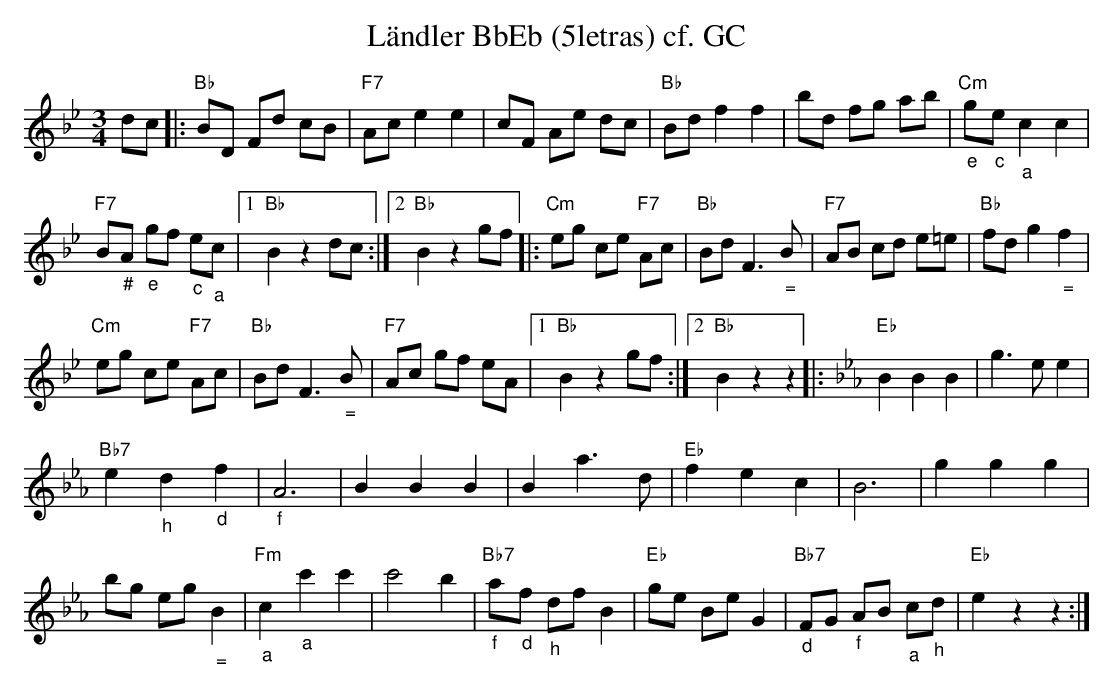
X:1
T:L\"andler BbEb (5letras) cf. GC
M:3/4
L:1/8
K:Bbmaj%%MIDI gchordon
dc |: "Bb"BD Fd cB | "F7"Ac e2e2 | cF Ae dc | "Bb"Bdf2f2 | bd fg ab | "Cm""_e"g"_c"e"_a"c2c2 |
"F7"B"_#"A "_e"gf "_c"e"_a"c |1 "Bb"B2z2dc :|2 "Bb"B2z2gf |: "Cm"eg ce "F7"Ac | "Bb"BdF3"_ ="B | "F7"AB cd e=e | "Bb"fdg2"_ ="f2 |
"Cm"eg ce "F7"Ac | "Bb"BdF3"_ ="B | "F7"Ac gf eA |1 "Bb"B2z2gf :|2 "Bb"B2z2z2 |: [K:Ebmaj] [L:1/4] "Eb"BBB | g>ee |
"Bb7"e"_h"d"_d"f | "_f"A3 | BBB | Ba>d | "Eb"fec | B3 | ggg |
b/2g/2 e/2g/2 "_ ="B | "Fm""_a"c"_a"c'c' | c'2b | "Bb7""_f"a/2"_d"f/2 "_h"d/2f/2B | "Eb"g/2e/2 B/2e/2G | "Bb7""_d"F/2G/2 "_f"A/2B/2 "_a"c/2"_h"d/2 | "Eb"ezz :|
